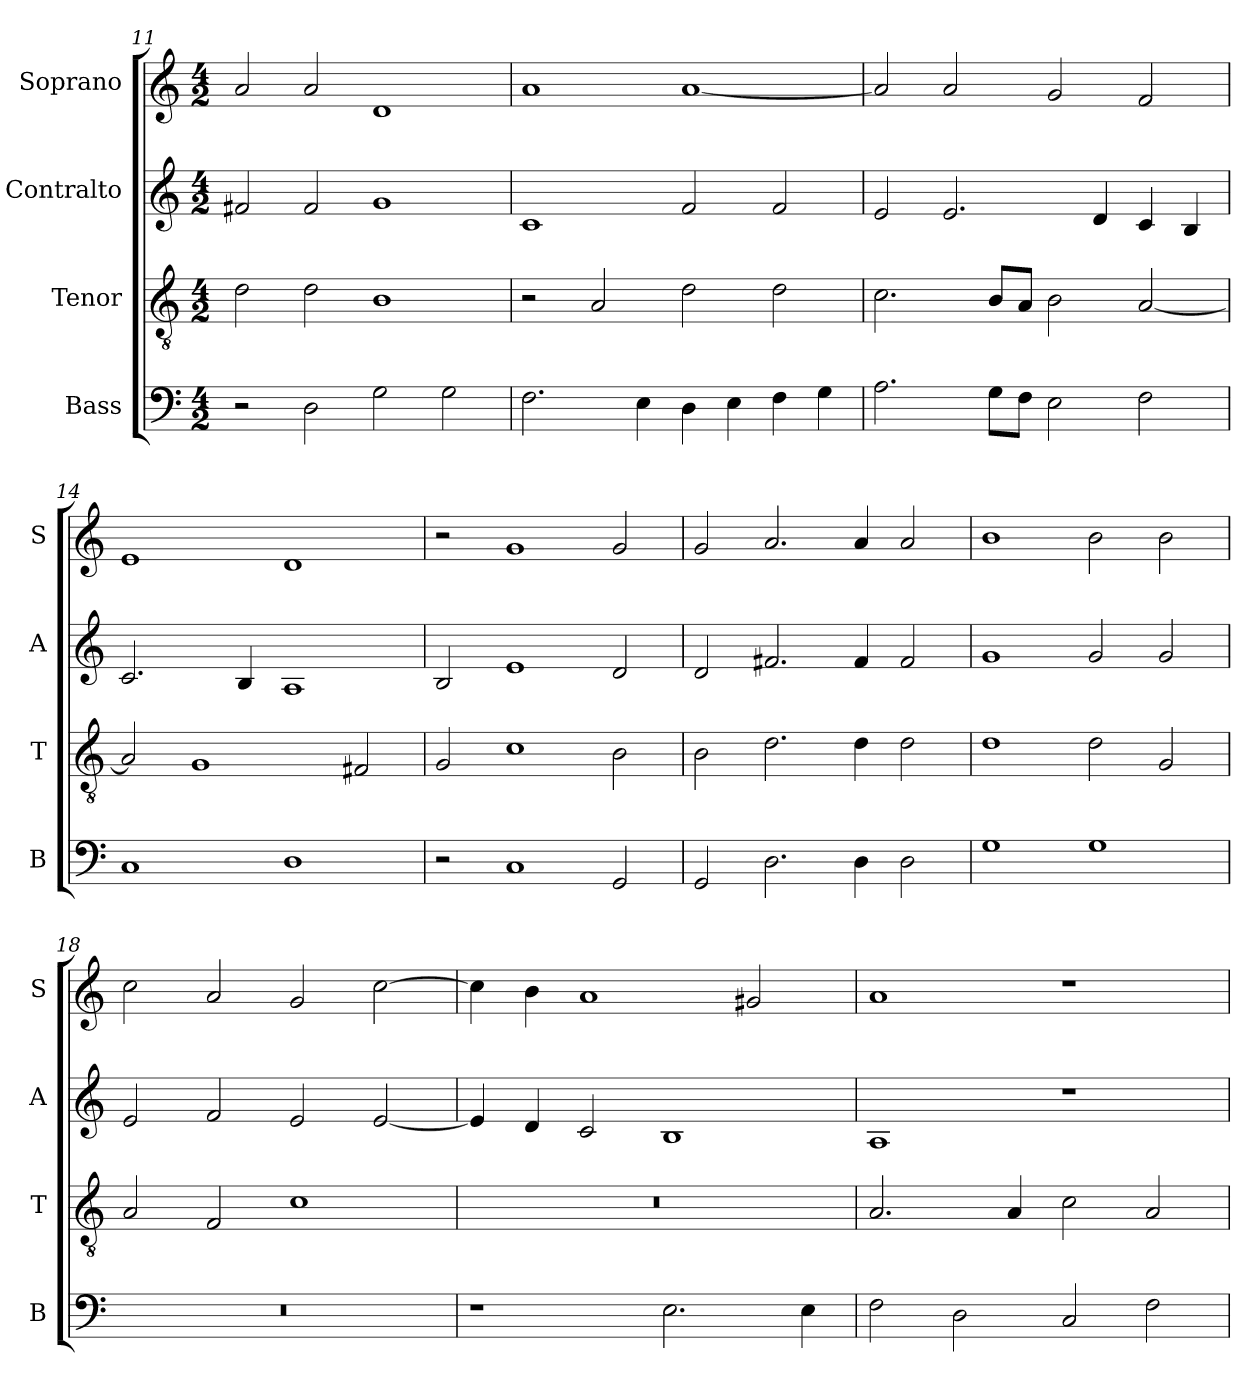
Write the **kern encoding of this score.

**kern	**kern	**kern	**kern
*part4	*part3	*part2	*part1
*staff4	*staff3	*staff2	*staff1
*I"Bass	*I"Tenor	*I"Contralto	*I"Soprano
*I'B	*I'T	*I'A	*I'S
*clefF4	*clefGv2	*clefG2	*clefG2
*k[]	*k[]	*k[]	*k[]
*D:dor	*D:dor	*D:dor	*D:dor
*M4/2	*M4/2	*M4/2	*M4/2
=11	=11	=11	=11
2r	2d	2f#X	2a
2D	2d	2f#	2a
2G	1B	1g	1d
2G	.	.	.
=12	=12	=12	=12
2.F	2r	1c	1a
.	2A	.	.
4E	.	.	.
4D	2d	2f	[1a
4E	.	.	.
4F	2d	2f	.
4G	.	.	.
=13	=13	=13	=13
2.A	2.c	2e	2a]
.	.	2.e	2a
8G\L	8B/L	.	.
8F\J	8A/J	.	.
2E	2B	.	2g
.	.	4d	.
2F	[2A	4c	2f
.	.	4B	.
=14	=14	=14	=14
1C	2A]	2.c	1e
.	1G	.	.
.	.	4B	.
1D	.	1A	1d
.	2F#X	.	.
=15	=15	=15	=15
2r	2G	2B	2r
1C	1c	1e	1g
2GG	2B	2d	2g
=16	=16	=16	=16
2GG	2B	2d	2g
2.D	2.d	2.f#X	2.a
4D	4d	4f#	4a
2D	2d	2f#	2a
=17	=17	=17	=17
1G	1d	1g	1b
1G	2d	2g	2b
.	2G	2g	2b
=18	=18	=18	=18
0r	2A	2e	2cc
.	2F	2f	2a
.	1c	2e	2g
.	.	[2e	[2cc
=19	=19	=19	=19
1r	0r	4e]	4cc]
.	.	4d	4b
.	.	2c	1a
2.E	.	1B	.
.	.	.	2g#X
4E	.	.	.
=20	=20	=20	=20
2F	2.A	1A	1a
2D	.	.	.
.	4A	.	.
2C	2c	1r	1r
2F	2A	.	.
=	=	=	=
*-	*-	*-	*-
